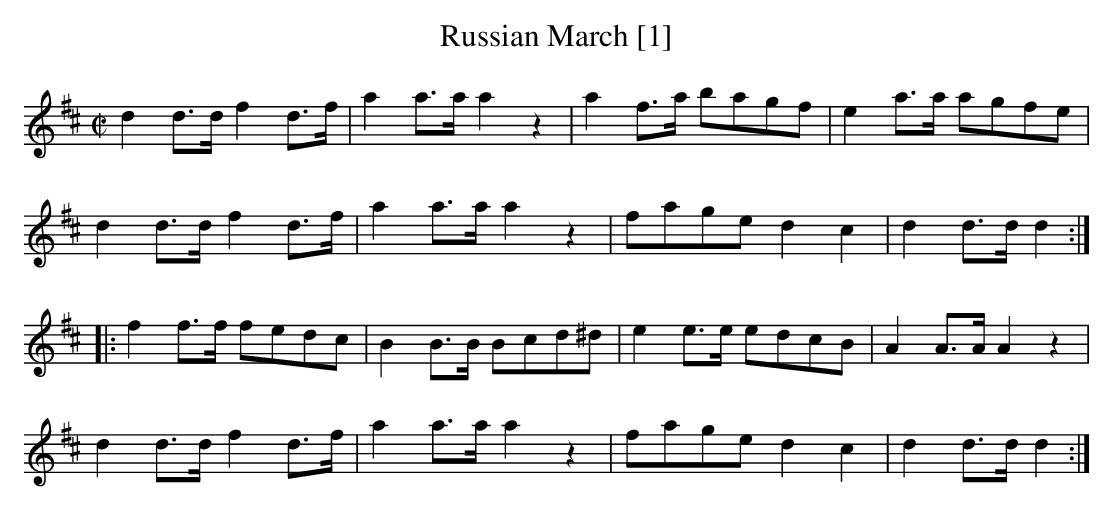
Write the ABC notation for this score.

X:1
T:Russian March [1]
M:C|
L:1/8
K:D
d2 d>d f2 d>f|a2 a>a a2z2|a2 f>a bagf|e2 a>a agfe|
d2 d>d f2 d>f|a2 a>a a2z2|fage d2c2|d2d>d d2:|
|:f2 f>f fedc|B2 B>B Bcd^d|e2 e>e edcB|A2 A>A A2z2|
d2d>d f2 d>f|a2 a>a a2z2|fage d2c2|d2 d>d d2:|]
